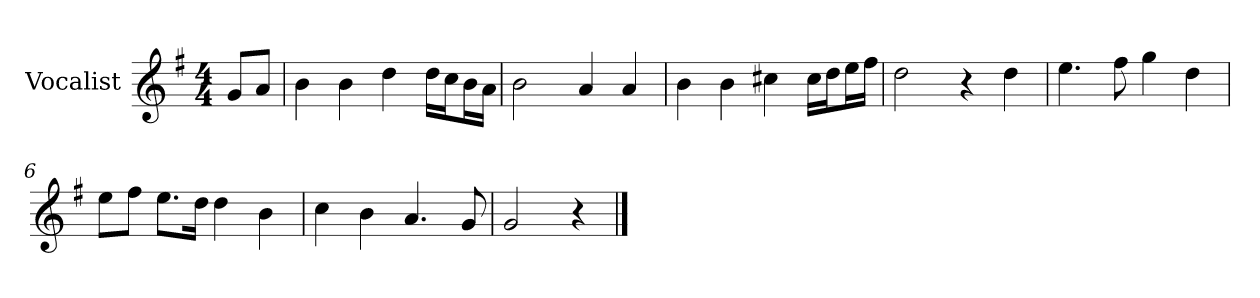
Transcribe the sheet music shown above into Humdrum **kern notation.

**kern
*part1
*staff1
*I"Vocalist
*k[f#]
*G:
*M4/4
=
8gL
8aJ
=1
4b
4b
4dd
16ddLL
16ccJ
16bL
16aJJ
=2
2b
4a
4a
=3
4b
4b
4cc#X
16cc#LL
16ddJ
16eeL
16ff#JJ
=4
2dd
4r
4dd
=5
4.ee
8ff#
4gg
4dd
=6
8eeL
8ff#J
8.eeL
16ddJk
4dd
4b
=7
4cc
4b
4.a
8g
=8
2g
4r
==
*-
